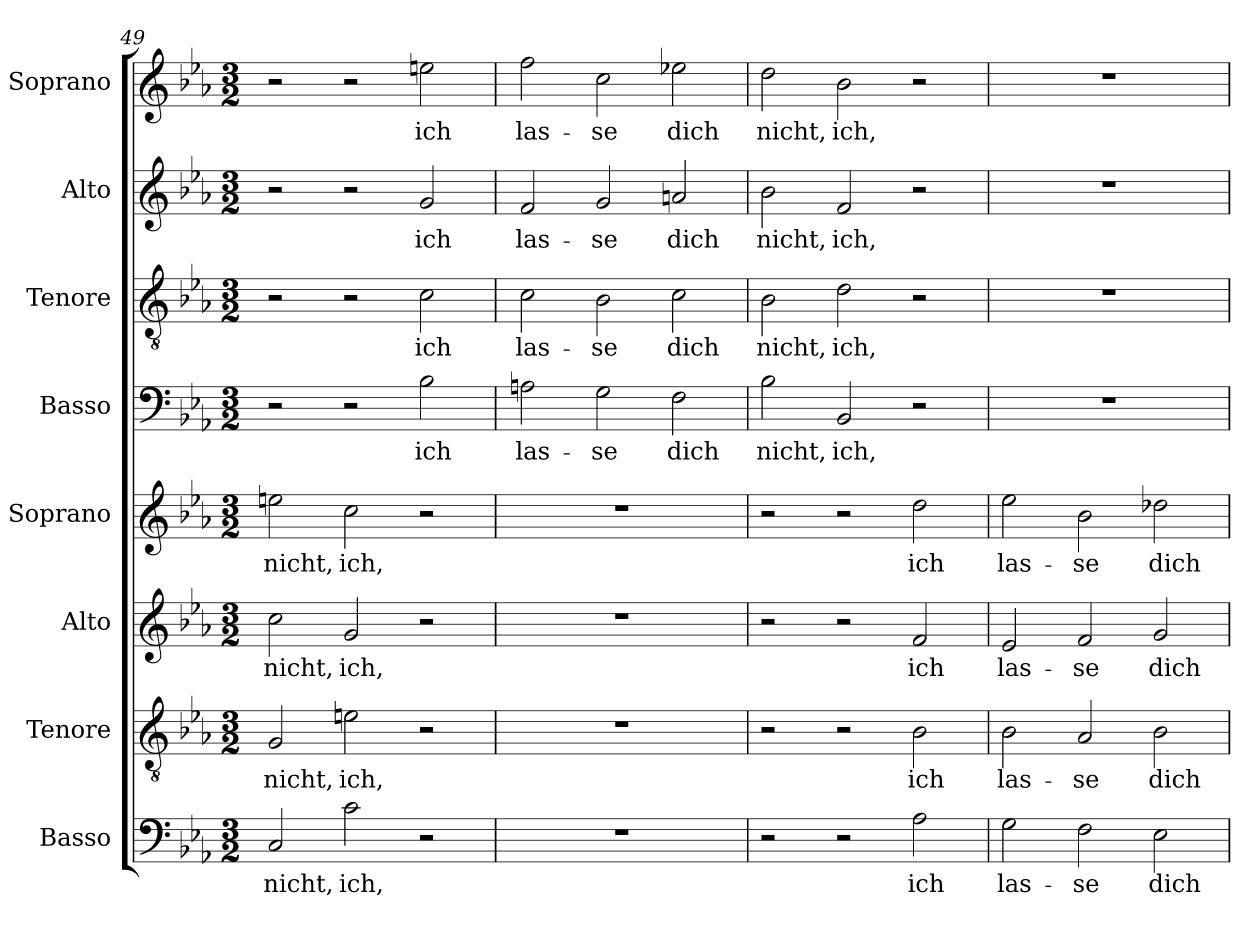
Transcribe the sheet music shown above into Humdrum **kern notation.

**kern	**text	**kern	**text	**kern	**text	**kern	**text	**kern	**text	**kern	**text	**kern	**text	**kern	**text
*part8	*part8	*part7	*part7	*part6	*part6	*part5	*part5	*part4	*part4	*part3	*part3	*part2	*part2	*part1	*part1
*staff8	*staff8	*staff7	*staff7	*staff6	*staff6	*staff5	*staff5	*staff4	*staff4	*staff3	*staff3	*staff2	*staff2	*staff1	*staff1
*I"Basso	*	*I"Tenore	*	*I"Alto	*	*I"Soprano	*	*I"Basso	*	*I"Tenore	*	*I"Alto	*	*I"Soprano	*
*I'B	*	*I'T	*	*I'A	*	*I'S	*	*I'B	*	*I'T	*	*I'A	*	*I'S	*
*clefF4	*	*clefGv2	*	*clefG2	*	*clefG2	*	*clefF4	*	*clefGv2	*	*clefG2	*	*clefG2	*
*k[b-e-a-]	*	*k[b-e-a-]	*	*k[b-e-a-]	*	*k[b-e-a-]	*	*k[b-e-a-]	*	*k[b-e-a-]	*	*k[b-e-a-]	*	*k[b-e-a-]	*
*E-:	*	*E-:	*	*E-:	*	*E-:	*	*E-:	*	*E-:	*	*E-:	*	*E-:	*
*M3/2	*	*M3/2	*	*M3/2	*	*M3/2	*	*M3/2	*	*M3/2	*	*M3/2	*	*M3/2	*
=49	=49	=49	=49	=49	=49	=49	=49	=49	=49	=49	=49	=49	=49	=49	=49
2C/	nicht,	2G/	nicht,	2cc\	nicht,	2een\	nicht,	2r	.	2r	.	2r	.	2r	.
2c\	ich,	2en\	ich,	2g/	ich,	2cc\	ich,	2r	.	2r	.	2r	.	2r	.
2r	.	2r	.	2r	.	2r	.	2B-\	ich	2c\	ich	2g/	ich	2een\	ich
=50	=50	=50	=50	=50	=50	=50	=50	=50	=50	=50	=50	=50	=50	=50	=50
1.r	.	1.r	.	1.r	.	1.r	.	2An\	las-	2c\	las-	2f/	las-	2ff\	las-
.	.	.	.	.	.	.	.	2G\	-se	2B-\	-se	2g/	-se	2cc\	-se
.	.	.	.	.	.	.	.	2F\	dich	2c\	dich	2an/	dich	2ee-X\	dich
=51	=51	=51	=51	=51	=51	=51	=51	=51	=51	=51	=51	=51	=51	=51	=51
2r	.	2r	.	2r	.	2r	.	2B-\	nicht,	2B-\	nicht,	2b-\	nicht,	2dd\	nicht,
2r	.	2r	.	2r	.	2r	.	2BB-/	ich,	2d\	ich,	2f/	ich,	2b-\	ich,
2A-\	ich	2B-\	ich	2f/	ich	2dd\	ich	2r	.	2r	.	2r	.	2r	.
=52	=52	=52	=52	=52	=52	=52	=52	=52	=52	=52	=52	=52	=52	=52	=52
2G\	las-	2B-\	las-	2e-/	las-	2ee-\	las-	1.r	.	1.r	.	1.r	.	1.r	.
2F\	-se	2A-/	-se	2f/	-se	2b-\	-se	.	.	.	.	.	.	.	.
2E-\	dich	2B-\	dich	2g/	dich	2dd-X\	dich	.	.	.	.	.	.	.	.
=	=	=	=	=	=	=	=	=	=	=	=	=	=	=	=
*-	*-	*-	*-	*-	*-	*-	*-	*-	*-	*-	*-	*-	*-	*-	*-
